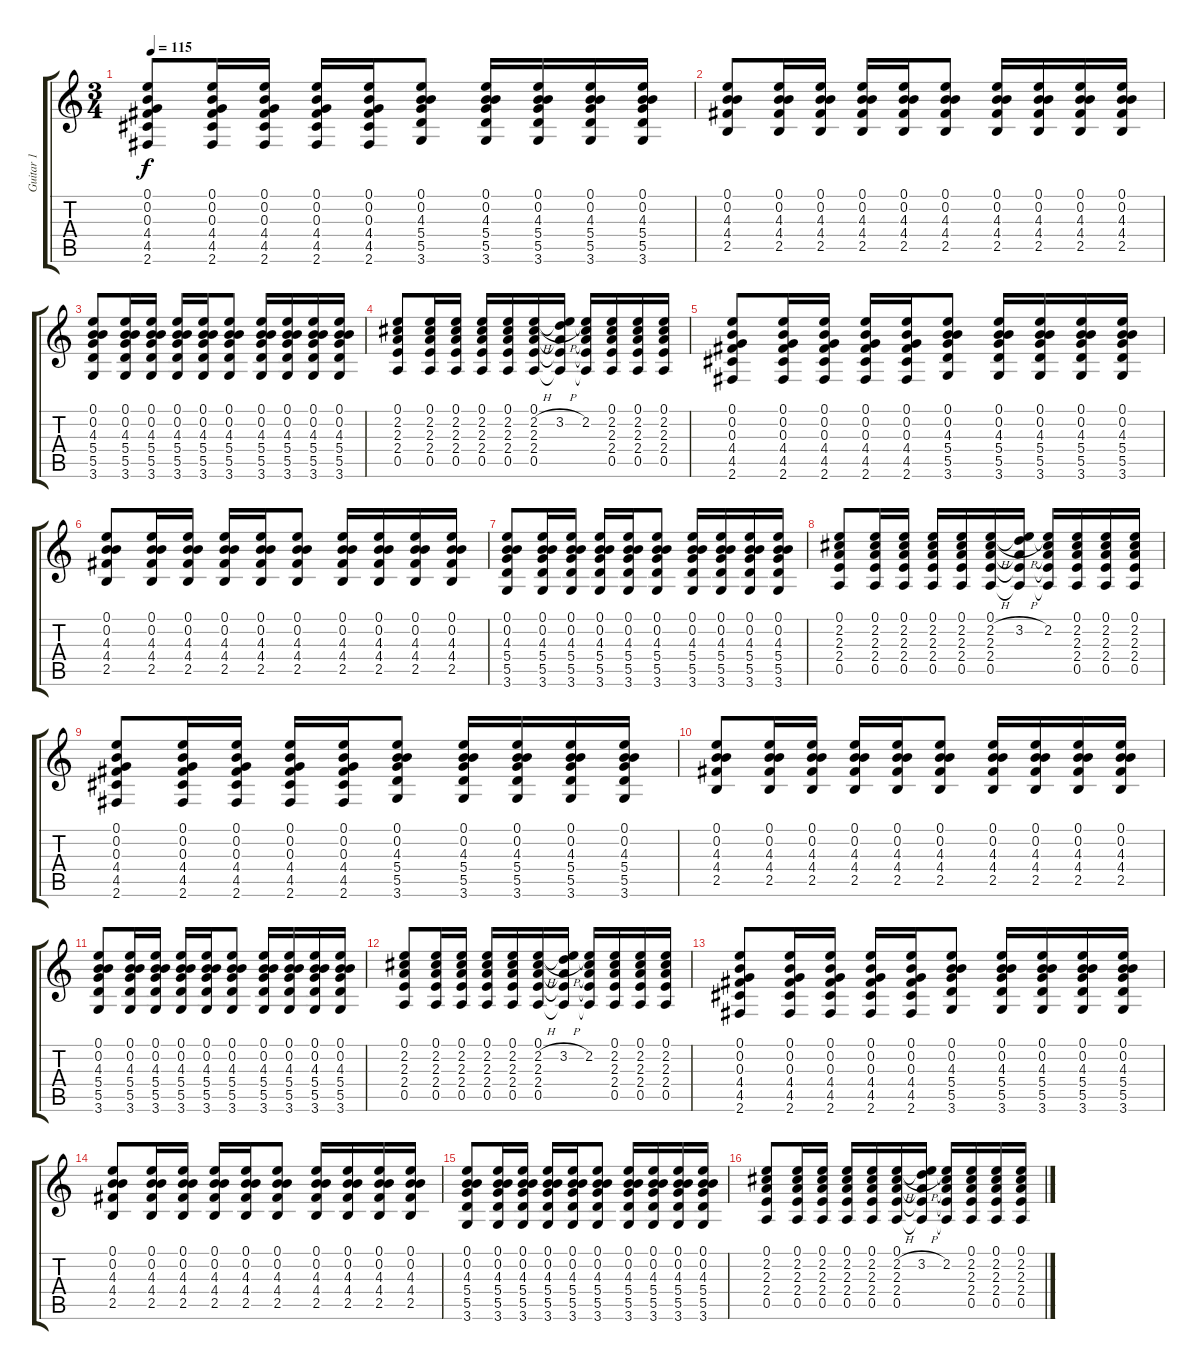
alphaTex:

\track ("Guitar 1" "Guitar 1") {instrument acousticguitarsteel}
\staff {score tabs}
\tuning (E4 B3 G3 D3 A2 E2) {hide}
\ts (3 4)
\tempo 115
\clef g2
\ks c
(0.1 0.2 0.3 4.4 4.5 2.6).8{dy f} (0.1 0.2 0.3 4.4 4.5 2.6).16 (0.1 0.2 0.3 4.4 4.5 2.6).16 (0.1 0.2 0.3 4.4 4.5 2.6).16 (0.1 0.2 0.3 4.4 4.5 2.6).16 (0.1 0.2 4.3 5.4 5.5 3.6).8 (0.1 0.2 4.3 5.4 5.5 3.6).16 (0.1 0.2 4.3 5.4 5.5 3.6).16 (0.1 0.2 4.3 5.4 5.5 3.6).16 (0.1 0.2 4.3 5.4 5.5 3.6).16 |
(0.1 0.2 4.3 4.4 2.5).8 (0.1 0.2 4.3 4.4 2.5).16 (0.1 0.2 4.3 4.4 2.5).16 (0.1 0.2 4.3 4.4 2.5).16 (0.1 0.2 4.3 4.4 2.5).16 (0.1 0.2 4.3 4.4 2.5).8 (0.1 0.2 4.3 4.4 2.5).16 (0.1 0.2 4.3 4.4 2.5).16 (0.1 0.2 4.3 4.4 2.5).16 (0.1 0.2 4.3 4.4 2.5).16 |
(0.1 0.2 4.3 5.4 5.5 3.6).8 (0.1 0.2 4.3 5.4 5.5 3.6).16 (0.1 0.2 4.3 5.4 5.5 3.6).16 (0.1 0.2 4.3 5.4 5.5 3.6).16 (0.1 0.2 4.3 5.4 5.5 3.6).16 (0.1 0.2 4.3 5.4 5.5 3.6).8 (0.1 0.2 4.3 5.4 5.5 3.6).16 (0.1 0.2 4.3 5.4 5.5 3.6).16 (0.1 0.2 4.3 5.4 5.5 3.6).16 (0.1 0.2 4.3 5.4 5.5 3.6).16 |
(0.1 2.2 2.3 2.4 0.5).8 (0.1 2.2 2.3 2.4 0.5).16 (0.1 2.2 2.3 2.4 0.5).16 (0.1 2.2 2.3 2.4 0.5).16 (0.1 2.2 2.3 2.4 0.5).16 (0.1 2.2{h} 2.3 2.4 0.5).16 (0.1{t} 3.2{h} 2.3{t} 2.4{t} 0.5{t}).16 (0.1{t} 2.2 2.3{t} 2.4{t} 0.5{t}).16 (0.1 2.2 2.3 2.4 0.5).16 (0.1 2.2 2.3 2.4 0.5).16 (0.1 2.2 2.3 2.4 0.5).16 |
(0.1 0.2 0.3 4.4 4.5 2.6).8 (0.1 0.2 0.3 4.4 4.5 2.6).16 (0.1 0.2 0.3 4.4 4.5 2.6).16 (0.1 0.2 0.3 4.4 4.5 2.6).16 (0.1 0.2 0.3 4.4 4.5 2.6).16 (0.1 0.2 4.3 5.4 5.5 3.6).8 (0.1 0.2 4.3 5.4 5.5 3.6).16 (0.1 0.2 4.3 5.4 5.5 3.6).16 (0.1 0.2 4.3 5.4 5.5 3.6).16 (0.1 0.2 4.3 5.4 5.5 3.6).16 |
(0.1 0.2 4.3 4.4 2.5).8 (0.1 0.2 4.3 4.4 2.5).16 (0.1 0.2 4.3 4.4 2.5).16 (0.1 0.2 4.3 4.4 2.5).16 (0.1 0.2 4.3 4.4 2.5).16 (0.1 0.2 4.3 4.4 2.5).8 (0.1 0.2 4.3 4.4 2.5).16 (0.1 0.2 4.3 4.4 2.5).16 (0.1 0.2 4.3 4.4 2.5).16 (0.1 0.2 4.3 4.4 2.5).16 |
(0.1 0.2 4.3 5.4 5.5 3.6).8 (0.1 0.2 4.3 5.4 5.5 3.6).16 (0.1 0.2 4.3 5.4 5.5 3.6).16 (0.1 0.2 4.3 5.4 5.5 3.6).16 (0.1 0.2 4.3 5.4 5.5 3.6).16 (0.1 0.2 4.3 5.4 5.5 3.6).8 (0.1 0.2 4.3 5.4 5.5 3.6).16 (0.1 0.2 4.3 5.4 5.5 3.6).16 (0.1 0.2 4.3 5.4 5.5 3.6).16 (0.1 0.2 4.3 5.4 5.5 3.6).16 |
(0.1 2.2 2.3 2.4 0.5).8 (0.1 2.2 2.3 2.4 0.5).16 (0.1 2.2 2.3 2.4 0.5).16 (0.1 2.2 2.3 2.4 0.5).16 (0.1 2.2 2.3 2.4 0.5).16 (0.1 2.2{h} 2.3 2.4 0.5).16 (0.1{t} 3.2{h} 2.3{t} 2.4{t} 0.5{t}).16 (0.1{t} 2.2 2.3{t} 2.4{t} 0.5{t}).16 (0.1 2.2 2.3 2.4 0.5).16 (0.1 2.2 2.3 2.4 0.5).16 (0.1 2.2 2.3 2.4 0.5).16 |
(0.1 0.2 0.3 4.4 4.5 2.6).8 (0.1 0.2 0.3 4.4 4.5 2.6).16 (0.1 0.2 0.3 4.4 4.5 2.6).16 (0.1 0.2 0.3 4.4 4.5 2.6).16 (0.1 0.2 0.3 4.4 4.5 2.6).16 (0.1 0.2 4.3 5.4 5.5 3.6).8 (0.1 0.2 4.3 5.4 5.5 3.6).16 (0.1 0.2 4.3 5.4 5.5 3.6).16 (0.1 0.2 4.3 5.4 5.5 3.6).16 (0.1 0.2 4.3 5.4 5.5 3.6).16 |
(0.1 0.2 4.3 4.4 2.5).8 (0.1 0.2 4.3 4.4 2.5).16 (0.1 0.2 4.3 4.4 2.5).16 (0.1 0.2 4.3 4.4 2.5).16 (0.1 0.2 4.3 4.4 2.5).16 (0.1 0.2 4.3 4.4 2.5).8 (0.1 0.2 4.3 4.4 2.5).16 (0.1 0.2 4.3 4.4 2.5).16 (0.1 0.2 4.3 4.4 2.5).16 (0.1 0.2 4.3 4.4 2.5).16 |
(0.1 0.2 4.3 5.4 5.5 3.6).8 (0.1 0.2 4.3 5.4 5.5 3.6).16 (0.1 0.2 4.3 5.4 5.5 3.6).16 (0.1 0.2 4.3 5.4 5.5 3.6).16 (0.1 0.2 4.3 5.4 5.5 3.6).16 (0.1 0.2 4.3 5.4 5.5 3.6).8 (0.1 0.2 4.3 5.4 5.5 3.6).16 (0.1 0.2 4.3 5.4 5.5 3.6).16 (0.1 0.2 4.3 5.4 5.5 3.6).16 (0.1 0.2 4.3 5.4 5.5 3.6).16 |
(0.1 2.2 2.3 2.4 0.5).8 (0.1 2.2 2.3 2.4 0.5).16 (0.1 2.2 2.3 2.4 0.5).16 (0.1 2.2 2.3 2.4 0.5).16 (0.1 2.2 2.3 2.4 0.5).16 (0.1 2.2{h} 2.3 2.4 0.5).16 (0.1{t} 3.2{h} 2.3{t} 2.4{t} 0.5{t}).16 (0.1{t} 2.2 2.3{t} 2.4{t} 0.5{t}).16 (0.1 2.2 2.3 2.4 0.5).16 (0.1 2.2 2.3 2.4 0.5).16 (0.1 2.2 2.3 2.4 0.5).16 |
(0.1 0.2 0.3 4.4 4.5 2.6).8 (0.1 0.2 0.3 4.4 4.5 2.6).16 (0.1 0.2 0.3 4.4 4.5 2.6).16 (0.1 0.2 0.3 4.4 4.5 2.6).16 (0.1 0.2 0.3 4.4 4.5 2.6).16 (0.1 0.2 4.3 5.4 5.5 3.6).8 (0.1 0.2 4.3 5.4 5.5 3.6).16 (0.1 0.2 4.3 5.4 5.5 3.6).16 (0.1 0.2 4.3 5.4 5.5 3.6).16 (0.1 0.2 4.3 5.4 5.5 3.6).16 |
(0.1 0.2 4.3 4.4 2.5).8 (0.1 0.2 4.3 4.4 2.5).16 (0.1 0.2 4.3 4.4 2.5).16 (0.1 0.2 4.3 4.4 2.5).16 (0.1 0.2 4.3 4.4 2.5).16 (0.1 0.2 4.3 4.4 2.5).8 (0.1 0.2 4.3 4.4 2.5).16 (0.1 0.2 4.3 4.4 2.5).16 (0.1 0.2 4.3 4.4 2.5).16 (0.1 0.2 4.3 4.4 2.5).16 |
(0.1 0.2 4.3 5.4 5.5 3.6).8 (0.1 0.2 4.3 5.4 5.5 3.6).16 (0.1 0.2 4.3 5.4 5.5 3.6).16 (0.1 0.2 4.3 5.4 5.5 3.6).16 (0.1 0.2 4.3 5.4 5.5 3.6).16 (0.1 0.2 4.3 5.4 5.5 3.6).8 (0.1 0.2 4.3 5.4 5.5 3.6).16 (0.1 0.2 4.3 5.4 5.5 3.6).16 (0.1 0.2 4.3 5.4 5.5 3.6).16 (0.1 0.2 4.3 5.4 5.5 3.6).16 |
(0.1 2.2 2.3 2.4 0.5).8 (0.1 2.2 2.3 2.4 0.5).16 (0.1 2.2 2.3 2.4 0.5).16 (0.1 2.2 2.3 2.4 0.5).16 (0.1 2.2 2.3 2.4 0.5).16 (0.1 2.2{h} 2.3 2.4 0.5).16 (0.1{t} 3.2{h} 2.3{t} 2.4{t} 0.5{t}).16 (0.1{t} 2.2 2.3{t} 2.4{t} 0.5{t}).16 (0.1 2.2 2.3 2.4 0.5).16 (0.1 2.2 2.3 2.4 0.5).16 (0.1 2.2 2.3 2.4 0.5).16
